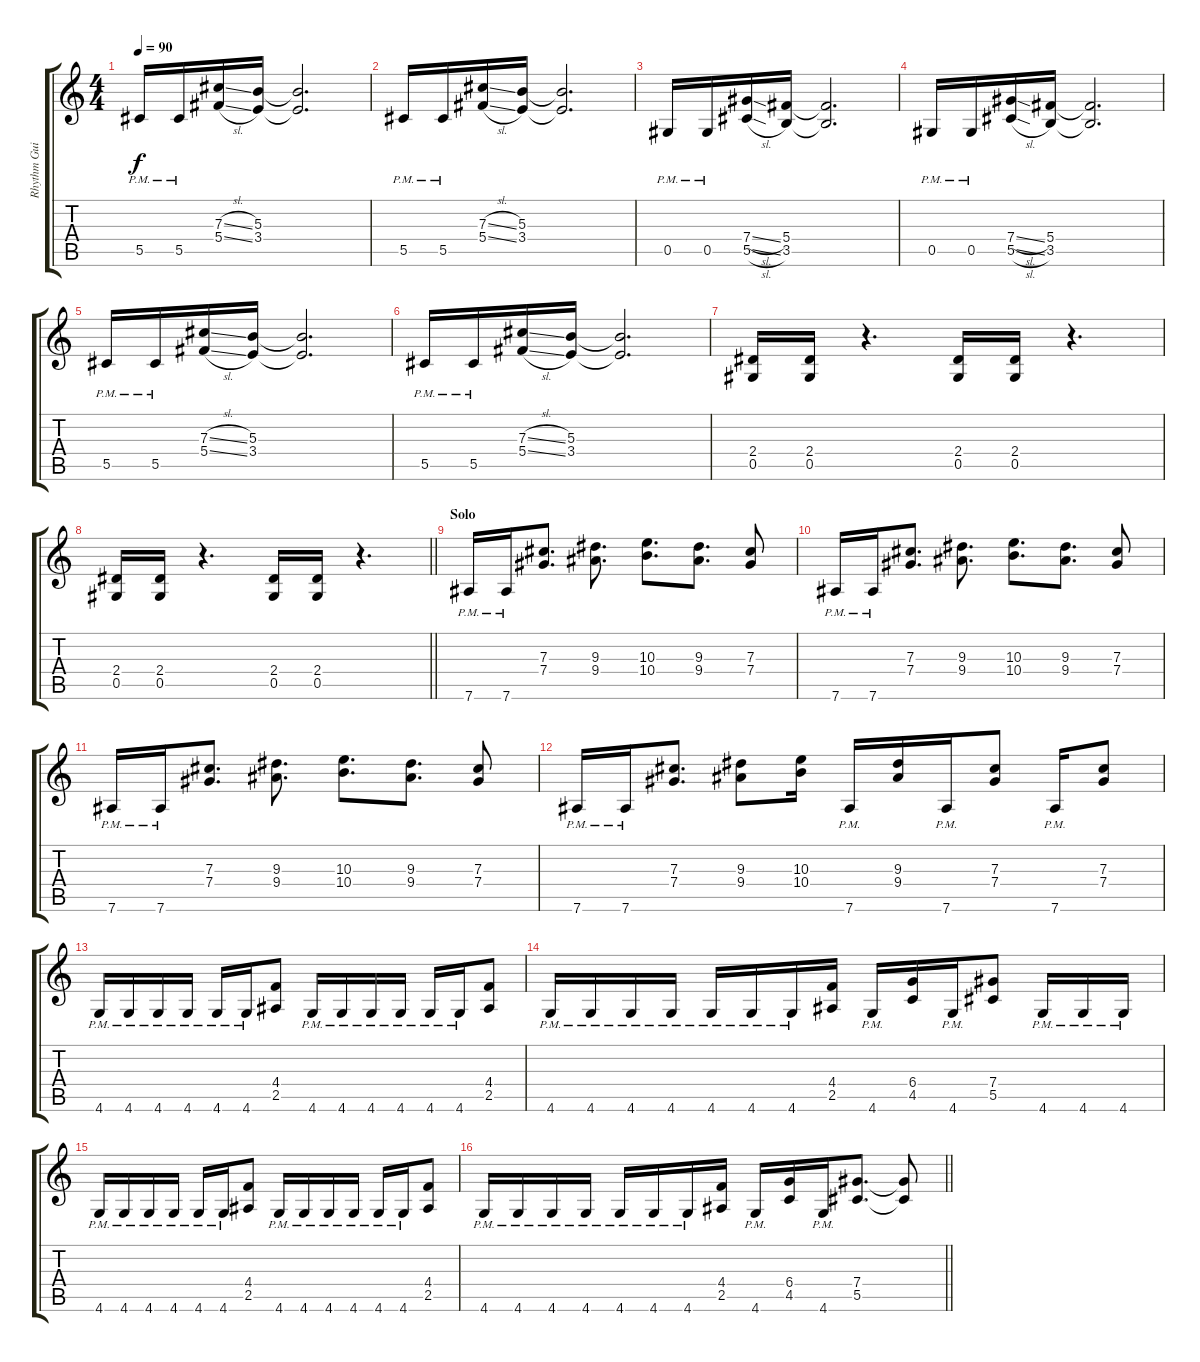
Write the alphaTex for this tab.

\track ("Rhythm Guitar" "Rhythm Gui") {instrument distortionguitar}
\staff {score tabs}
\tuning (Eb4 Bb3 Gb3 Db3 Ab2 Eb2) {hide}
\ts (4 4)
\tempo 90
\clef g2
\ks c
5.5{pm}.16{dy f} 5.5{pm}.16 (7.3{sl} 5.4{sl}).16 (5.3 3.4).16 (5.3{t} 3.4{t}).2{d} |
5.5{pm}.16 5.5{pm}.16 (7.3{sl} 5.4{sl}).16 (5.3 3.4).16 (5.3{t} 3.4{t}).2{d} |
0.5{pm}.16 0.5{pm}.16 (7.4{sl} 5.5{sl}).16 (5.4 3.5).16 (5.4{t} 3.5{t}).2{d} |
0.5{pm}.16 0.5{pm}.16 (7.4{sl} 5.5{sl}).16 (5.4 3.5).16 (5.4{t} 3.5{t}).2{d} |
5.5{pm}.16 5.5{pm}.16 (7.3{sl} 5.4{sl}).16 (5.3 3.4).16 (5.3{t} 3.4{t}).2{d} |
5.5{pm}.16 5.5{pm}.16 (7.3{sl} 5.4{sl}).16 (5.3 3.4).16 (5.3{t} 3.4{t}).2{d} |
(2.4 0.5).16 (2.4 0.5).16 r.4{d} (2.4 0.5).16 (2.4 0.5).16 r.4{d} |
\barLineRight lightlight
(2.4 0.5).16 (2.4 0.5).16 r.4{d} (2.4 0.5).16 (2.4 0.5).16 r.4{d} |
\section ("" "Solo")
7.6{pm}.16 7.6{pm}.16 (7.3 7.4).8{d} (9.3 9.4).8{d} (10.3 10.4).8{d} (9.3 9.4).8{d} (7.3 7.4).8 |
7.6{pm}.16 7.6{pm}.16 (7.3 7.4).8{d} (9.3 9.4).8{d} (10.3 10.4).8{d} (9.3 9.4).8{d} (7.3 7.4).8 |
7.6{pm}.16 7.6{pm}.16 (7.3 7.4).8{d} (9.3 9.4).8{d} (10.3 10.4).8{d} (9.3 9.4).8{d} (7.3 7.4).8 |
7.6{pm}.16 7.6{pm}.16 (7.3 7.4).8{d} (9.3 9.4).8 (10.3 10.4).16 7.6{pm}.16 (9.3 9.4).16 7.6{pm}.16 (7.3 7.4).8 7.6{pm}.16 (7.3 7.4).8 |
4.6{pm}.16 4.6{pm}.16 4.6{pm}.16 4.6{pm}.16 4.6{pm}.16 4.6{pm}.16 (4.4 2.5).8 4.6{pm}.16 4.6{pm}.16 4.6{pm}.16 4.6{pm}.16 4.6{pm}.16 4.6{pm}.16 (4.4 2.5).8 |
4.6{pm}.16 4.6{pm}.16 4.6{pm}.16 4.6{pm}.16 4.6{pm}.16 4.6{pm}.16 4.6{pm}.16 (4.4 2.5).16 4.6{pm}.16 (6.4 4.5).16 4.6{pm}.16 (7.4 5.5).8 4.6{pm}.16 4.6{pm}.16 4.6{pm}.16 |
4.6{pm}.16 4.6{pm}.16 4.6{pm}.16 4.6{pm}.16 4.6{pm}.16 4.6{pm}.16 (4.4 2.5).8 4.6{pm}.16 4.6{pm}.16 4.6{pm}.16 4.6{pm}.16 4.6{pm}.16 4.6{pm}.16 (4.4 2.5).8 |
\barLineRight lightlight
4.6{pm}.16 4.6{pm}.16 4.6{pm}.16 4.6{pm}.16 4.6{pm}.16 4.6{pm}.16 4.6{pm}.16 (4.4 2.5).16 4.6{pm}.16 (6.4 4.5).16 4.6{pm}.16 (7.4 5.5).8{d} (7.4{t} 5.5{t}).8
